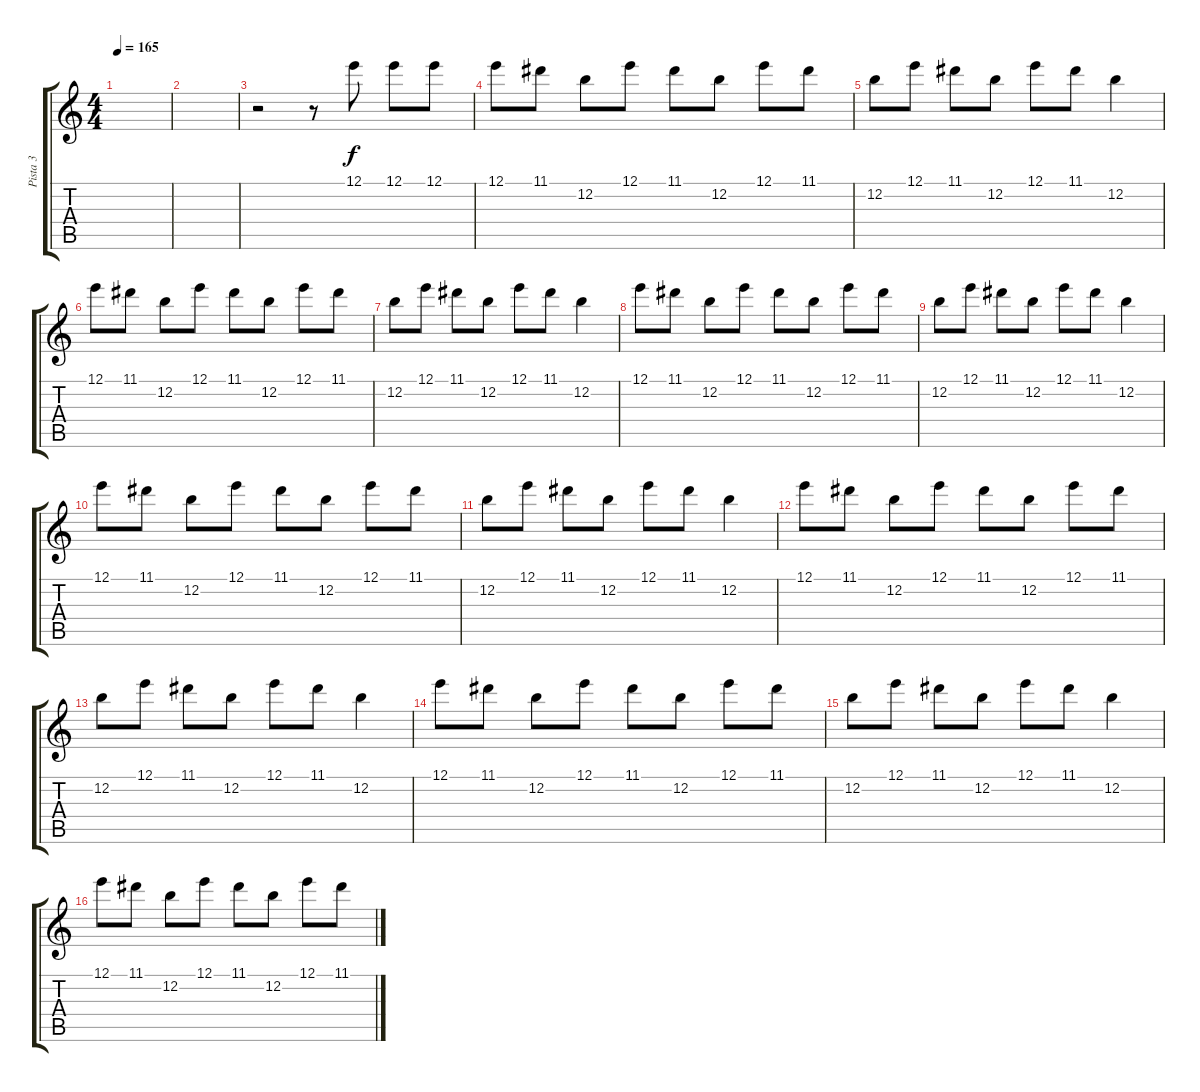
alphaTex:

\track ("Pista 3" "Pista 3") {instrument overdrivenguitar}
\staff {score tabs}
\tuning (E4 B3 G3 D3 A2 E2) {hide}
\ts (4 4)
\tempo 165
\clef g2
\ks c
|
|
r.2 r.8 12.1.8{volume 9} 12.1.8 12.1.8 |
12.1.8 11.1.8 12.2.8 12.1.8 11.1.8 12.2.8 12.1.8 11.1.8 |
12.2.8 12.1.8 11.1.8 12.2.8 12.1.8 11.1.8 12.2.4 |
12.1.8 11.1.8 12.2.8 12.1.8 11.1.8 12.2.8 12.1.8 11.1.8 |
12.2.8 12.1.8 11.1.8 12.2.8 12.1.8 11.1.8 12.2.4 |
12.1.8 11.1.8 12.2.8 12.1.8 11.1.8 12.2.8 12.1.8 11.1.8 |
12.2.8 12.1.8 11.1.8 12.2.8 12.1.8 11.1.8 12.2.4 |
12.1.8 11.1.8 12.2.8 12.1.8 11.1.8 12.2.8 12.1.8 11.1.8 |
12.2.8 12.1.8 11.1.8 12.2.8 12.1.8 11.1.8 12.2.4 |
12.1.8 11.1.8 12.2.8 12.1.8 11.1.8 12.2.8 12.1.8 11.1.8 |
12.2.8 12.1.8 11.1.8 12.2.8 12.1.8 11.1.8 12.2.4 |
12.1.8 11.1.8 12.2.8 12.1.8 11.1.8 12.2.8 12.1.8 11.1.8 |
12.2.8 12.1.8 11.1.8 12.2.8 12.1.8 11.1.8 12.2.4 |
12.1.8 11.1.8 12.2.8 12.1.8 11.1.8 12.2.8 12.1.8 11.1.8
